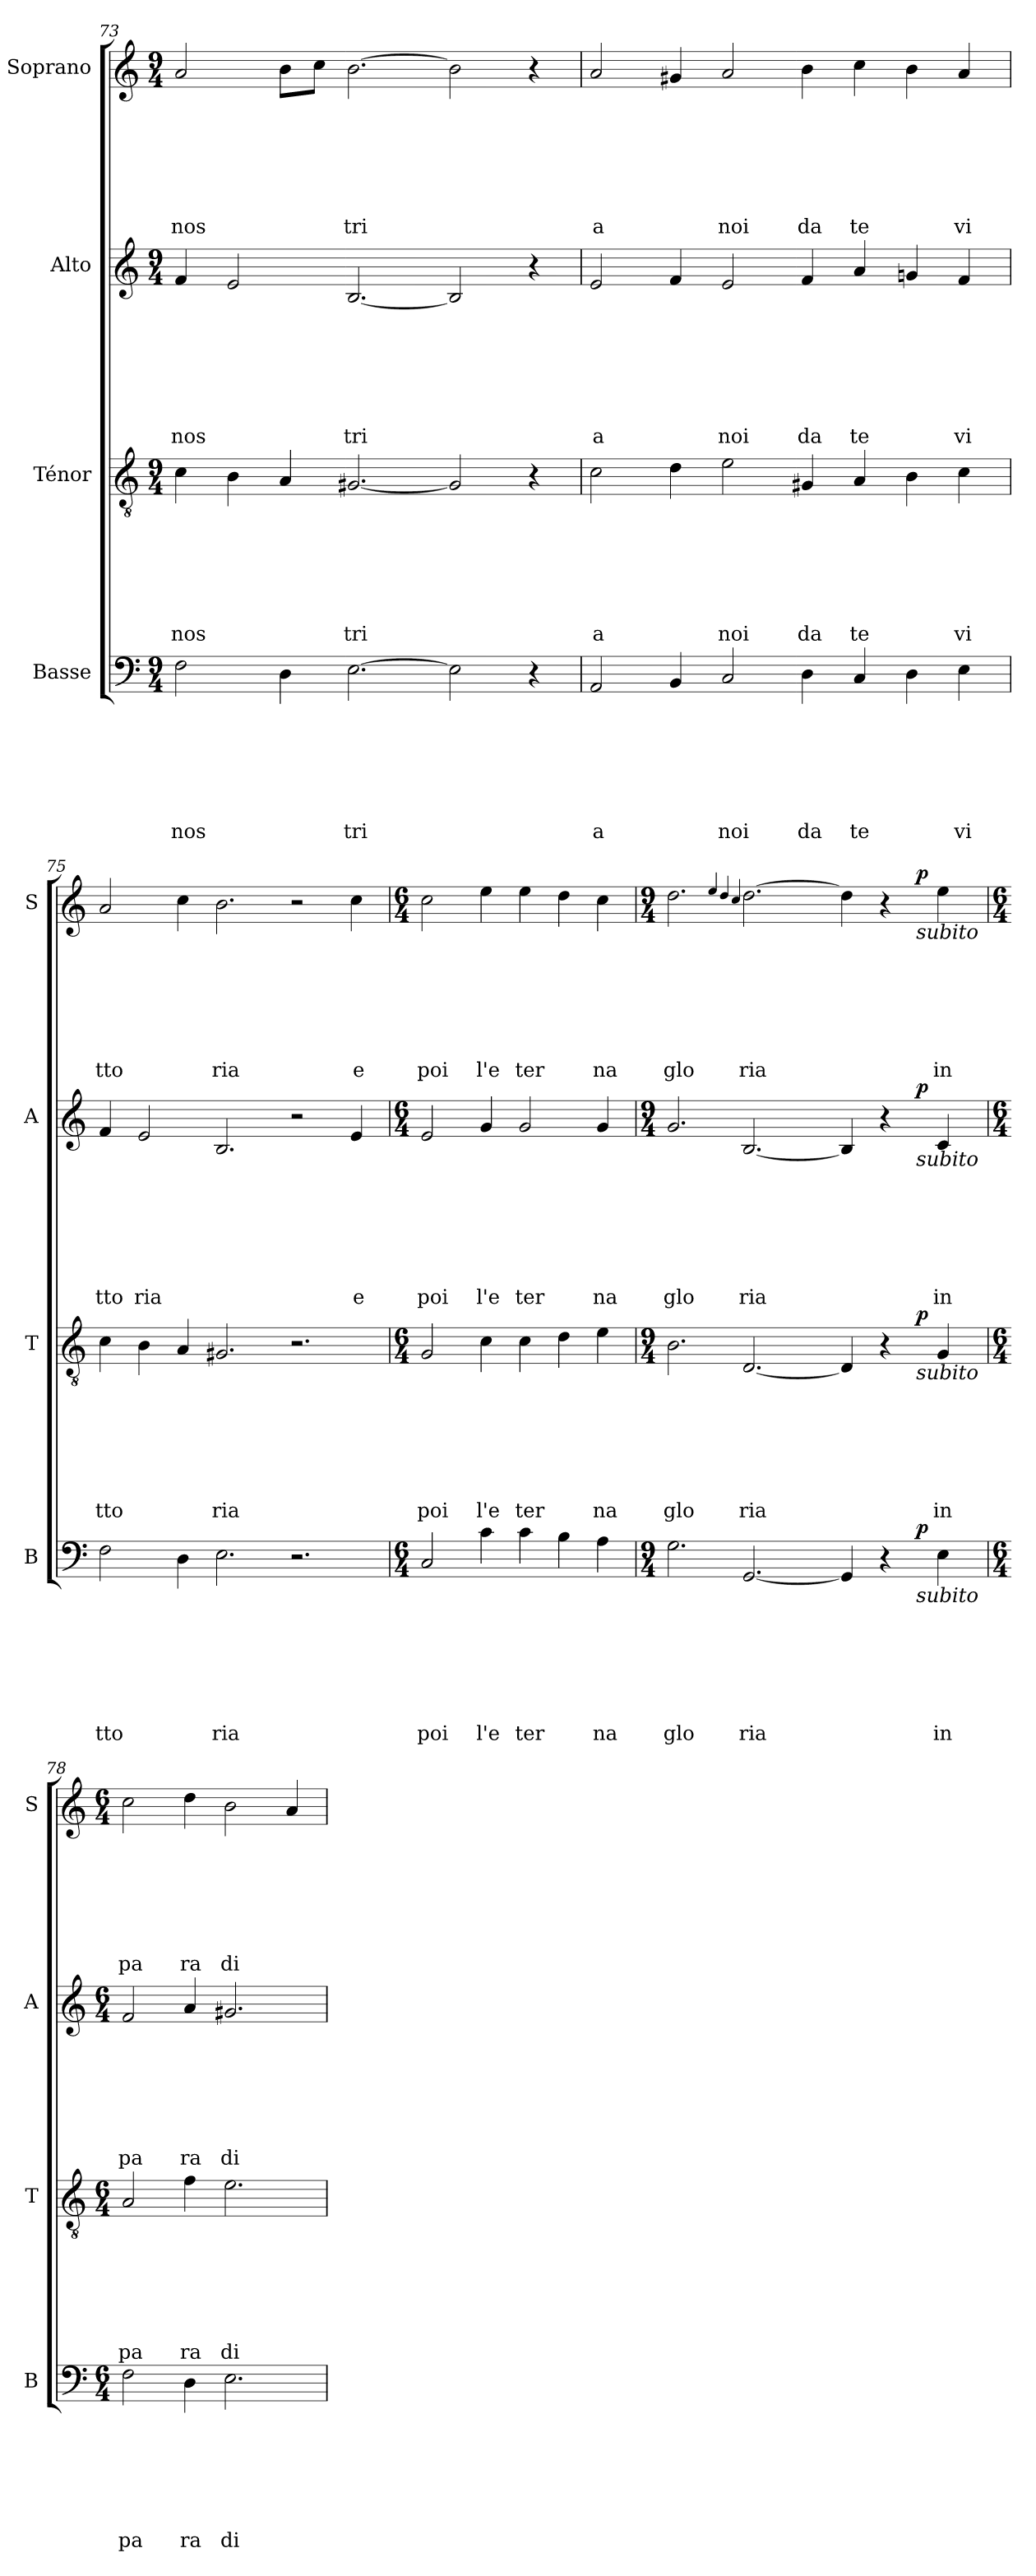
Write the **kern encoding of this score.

**kern	**text	**text	**text	**text	**text	**text	**text	**dynam	**kern	**text	**text	**text	**text	**text	**text	**text	**dynam	**kern	**text	**text	**text	**text	**text	**text	**text	**dynam	**kern	**text	**text	**text	**text	**text	**text	**text	**dynam
*part4	*part4	*part4	*part4	*part4	*part4	*part4	*part4	*part4	*part3	*part3	*part3	*part3	*part3	*part3	*part3	*part3	*part3	*part2	*part2	*part2	*part2	*part2	*part2	*part2	*part2	*part2	*part1	*part1	*part1	*part1	*part1	*part1	*part1	*part1	*part1
*staff4	*staff4	*staff4	*staff4	*staff4	*staff4	*staff4	*staff4	*staff4	*staff3	*staff3	*staff3	*staff3	*staff3	*staff3	*staff3	*staff3	*staff3	*staff2	*staff2	*staff2	*staff2	*staff2	*staff2	*staff2	*staff2	*staff2	*staff1	*staff1	*staff1	*staff1	*staff1	*staff1	*staff1	*staff1	*staff1
*I"Basse	*	*	*	*	*	*	*	*	*I"Ténor	*	*	*	*	*	*	*	*	*I"Alto	*	*	*	*	*	*	*	*	*I"Soprano	*	*	*	*	*	*	*	*
*I'B	*	*	*	*	*	*	*	*	*I'T	*	*	*	*	*	*	*	*	*I'A	*	*	*	*	*	*	*	*	*I'S	*	*	*	*	*	*	*	*
!!LO:LB:g=z
*clefF4	*	*	*	*	*	*	*	*	*clefGv2	*	*	*	*	*	*	*	*	*clefG2	*	*	*	*	*	*	*	*	*clefG2	*	*	*	*	*	*	*	*
*k[]	*	*	*	*	*	*	*	*	*k[]	*	*	*	*	*	*	*	*	*k[]	*	*	*	*	*	*	*	*	*k[]	*	*	*	*	*	*	*	*
*a:	*	*	*	*	*	*	*	*	*a:	*	*	*	*	*	*	*	*	*a:	*	*	*	*	*	*	*	*	*a:	*	*	*	*	*	*	*	*
*M9/4	*	*	*	*	*	*	*	*	*M9/4	*	*	*	*	*	*	*	*	*M9/4	*	*	*	*	*	*	*	*	*M9/4	*	*	*	*	*	*	*	*
=73	=73	=73	=73	=73	=73	=73	=73	=73	=73	=73	=73	=73	=73	=73	=73	=73	=73	=73	=73	=73	=73	=73	=73	=73	=73	=73	=73	=73	=73	=73	=73	=73	=73	=73	=73
!	!	!	!	!	!	!	!LO:LY:b	!	!	!	!	!	!	!	!	!LO:LY:b	!	!	!	!	!	!	!	!	!LO:LY:b	!	!	!	!	!	!	!	!	!LO:LY:b	!
2F\	.	.	.	.	.	.	nos	.	4c\	.	.	.	.	.	.	nos	.	4f/	.	.	.	.	.	.	nos	.	2a/	.	.	.	.	.	.	nos	.
.	.	.	.	.	.	.	.	.	4B\	.	.	.	.	.	.	.	.	2e/	.	.	.	.	.	.	.	.	.	.	.	.	.	.	.	.	.
4D\	.	.	.	.	.	.	.	.	4A/	.	.	.	.	.	.	.	.	.	.	.	.	.	.	.	.	.	8b\L	.	.	.	.	.	.	.	.
.	.	.	.	.	.	.	.	.	.	.	.	.	.	.	.	.	.	.	.	.	.	.	.	.	.	.	8cc\J	.	.	.	.	.	.	.	.
!	!	!	!	!	!	!	!LO:LY:b	!	!	!	!	!	!	!	!	!LO:LY:b	!	!	!	!	!	!	!	!	!LO:LY:b	!	!	!	!	!	!	!	!	!LO:LY:b	!
[2.E\	.	.	.	.	.	.	tri	.	[2.G#X/	.	.	.	.	.	.	tri	.	[2.B/	.	.	.	.	.	.	tri	.	[2.b\	.	.	.	.	.	.	tri	.
2E\]	.	.	.	.	.	.	.	.	2G#/]	.	.	.	.	.	.	.	.	2B/]	.	.	.	.	.	.	.	.	2b\]	.	.	.	.	.	.	.	.
4r	.	.	.	.	.	.	.	.	4r	.	.	.	.	.	.	.	.	4r	.	.	.	.	.	.	.	.	4r	.	.	.	.	.	.	.	.
=74	=74	=74	=74	=74	=74	=74	=74	=74	=74	=74	=74	=74	=74	=74	=74	=74	=74	=74	=74	=74	=74	=74	=74	=74	=74	=74	=74	=74	=74	=74	=74	=74	=74	=74	=74
!	!	!	!	!	!	!	!LO:LY:b	!	!	!	!	!	!	!	!	!LO:LY:b	!	!	!	!	!	!	!	!	!LO:LY:b	!	!	!	!	!	!	!	!	!LO:LY:b	!
2AA/	.	.	.	.	.	.	a	.	2c\	.	.	.	.	.	.	a	.	2e/	.	.	.	.	.	.	a	.	2a/	.	.	.	.	.	.	a	.
4BB/	.	.	.	.	.	.	.	.	4d\	.	.	.	.	.	.	.	.	4f/	.	.	.	.	.	.	.	.	4g#X/	.	.	.	.	.	.	.	.
!	!	!	!	!	!	!	!LO:LY:b	!	!	!	!	!	!	!	!	!LO:LY:b	!	!	!	!	!	!	!	!	!LO:LY:b	!	!	!	!	!	!	!	!	!LO:LY:b	!
2C/	.	.	.	.	.	.	noi	.	2e\	.	.	.	.	.	.	noi	.	2e/	.	.	.	.	.	.	noi	.	2a/	.	.	.	.	.	.	noi	.
!	!	!	!	!	!	!	!LO:LY:b	!	!	!	!	!	!	!	!	!LO:LY:b	!	!	!	!	!	!	!	!	!LO:LY:b	!	!	!	!	!	!	!	!	!LO:LY:b	!
4D\	.	.	.	.	.	.	da	.	4G#X/	.	.	.	.	.	.	da	.	4f/	.	.	.	.	.	.	da	.	4b\	.	.	.	.	.	.	da	.
!	!	!	!	!	!	!	!LO:LY:b	!	!	!	!	!	!	!	!	!LO:LY:b	!	!	!	!	!	!	!	!	!LO:LY:b	!	!	!	!	!	!	!	!	!LO:LY:b	!
4C/	.	.	.	.	.	.	te	.	4A/	.	.	.	.	.	.	te	.	4a/	.	.	.	.	.	.	te	.	4cc\	.	.	.	.	.	.	te	.
4D\	.	.	.	.	.	.	.	.	4B\	.	.	.	.	.	.	.	.	4gni/	.	.	.	.	.	.	.	.	4b\	.	.	.	.	.	.	.	.
!	!	!	!	!	!	!	!LO:LY:b	!	!	!	!	!	!	!	!	!LO:LY:b	!	!	!	!	!	!	!	!	!LO:LY:b	!	!	!	!	!	!	!	!	!LO:LY:b	!
4E\	.	.	.	.	.	.	vi	.	4c\	.	.	.	.	.	.	vi	.	4f/	.	.	.	.	.	.	vi	.	4a/	.	.	.	.	.	.	vi	.
=75	=75	=75	=75	=75	=75	=75	=75	=75	=75	=75	=75	=75	=75	=75	=75	=75	=75	=75	=75	=75	=75	=75	=75	=75	=75	=75	=75	=75	=75	=75	=75	=75	=75	=75	=75
!	!	!	!	!	!	!	!LO:LY:b	!	!	!	!	!	!	!	!	!LO:LY:b	!	!	!	!	!	!	!	!	!LO:LY:b	!	!	!	!	!	!	!	!	!LO:LY:b	!
2F\	.	.	.	.	.	.	tto	.	4c\	.	.	.	.	.	.	tto	.	4f/	.	.	.	.	.	.	tto	.	2a/	.	.	.	.	.	.	tto	.
!	!	!	!	!	!	!	!	!	!	!	!	!	!	!	!	!	!	!	!	!	!	!	!	!	!LO:LY:b	!	!	!	!	!	!	!	!	!	!
.	.	.	.	.	.	.	.	.	4B\	.	.	.	.	.	.	.	.	2e/	.	.	.	.	.	.	ria	.	.	.	.	.	.	.	.	.	.
4D\	.	.	.	.	.	.	.	.	4A/	.	.	.	.	.	.	.	.	.	.	.	.	.	.	.	.	.	4cc\	.	.	.	.	.	.	.	.
!	!	!	!	!	!	!	!LO:LY:b	!	!	!	!	!	!	!	!	!LO:LY:b	!	!	!	!	!	!	!	!	!	!	!	!	!	!	!	!	!	!LO:LY:b	!
2.E\	.	.	.	.	.	.	ria	.	2.G#X/	.	.	.	.	.	.	ria	.	2.B/	.	.	.	.	.	.	.	.	2.b\	.	.	.	.	.	.	ria	.
2.r	.	.	.	.	.	.	.	.	2.r	.	.	.	.	.	.	.	.	2r	.	.	.	.	.	.	.	.	2r	.	.	.	.	.	.	.	.
!	!	!	!	!	!	!	!	!	!	!	!	!	!	!	!	!	!	!	!	!	!	!	!	!	!LO:LY:b	!	!	!	!	!	!	!	!	!LO:LY:b	!
.	.	.	.	.	.	.	.	.	.	.	.	.	.	.	.	.	.	4e/	.	.	.	.	.	.	e	.	4cc\	.	.	.	.	.	.	e	.
!!LO:PB:g=z
=76	=76	=76	=76	=76	=76	=76	=76	=76	=76	=76	=76	=76	=76	=76	=76	=76	=76	=76	=76	=76	=76	=76	=76	=76	=76	=76	=76	=76	=76	=76	=76	=76	=76	=76	=76
*M6/4	*	*	*	*	*	*	*	*	*M6/4	*	*	*	*	*	*	*	*	*M6/4	*	*	*	*	*	*	*	*	*M6/4	*	*	*	*	*	*	*	*
!	!	!	!	!	!	!	!LO:LY:b	!	!	!	!	!	!	!	!	!LO:LY:b	!	!	!	!	!	!	!	!	!LO:LY:b	!	!	!	!	!	!	!	!	!LO:LY:b	!
2C/	.	.	.	.	.	.	poi	.	2G/	.	.	.	.	.	.	poi	.	2e/	.	.	.	.	.	.	poi	.	2cc\	.	.	.	.	.	.	poi	.
!	!	!	!	!	!	!	!LO:LY:b	!	!	!	!	!	!	!	!	!LO:LY:b	!	!	!	!	!	!	!	!	!LO:LY:b	!	!	!	!	!	!	!	!	!LO:LY:b	!
4c\	.	.	.	.	.	.	l'e	.	4c\	.	.	.	.	.	.	l'e	.	4g/	.	.	.	.	.	.	l'e	.	4ee\	.	.	.	.	.	.	l'e	.
!	!	!	!	!	!	!	!LO:LY:b	!	!	!	!	!	!	!	!	!LO:LY:b	!	!	!	!	!	!	!	!	!LO:LY:b	!	!	!	!	!	!	!	!	!LO:LY:b	!
4c\	.	.	.	.	.	.	ter	.	4c\	.	.	.	.	.	.	ter	.	2g/	.	.	.	.	.	.	ter	.	4ee\	.	.	.	.	.	.	ter	.
4B\	.	.	.	.	.	.	.	.	4d\	.	.	.	.	.	.	.	.	.	.	.	.	.	.	.	.	.	4dd\	.	.	.	.	.	.	.	.
!	!	!	!	!	!	!	!LO:LY:b	!	!	!	!	!	!	!	!	!LO:LY:b	!	!	!	!	!	!	!	!	!LO:LY:b	!	!	!	!	!	!	!	!	!LO:LY:b	!
4A\	.	.	.	.	.	.	na	.	4e\	.	.	.	.	.	.	na	.	4g/	.	.	.	.	.	.	na	.	4cc\	.	.	.	.	.	.	na	.
=77	=77	=77	=77	=77	=77	=77	=77	=77	=77	=77	=77	=77	=77	=77	=77	=77	=77	=77	=77	=77	=77	=77	=77	=77	=77	=77	=77	=77	=77	=77	=77	=77	=77	=77	=77
*M9/4	*	*	*	*	*	*	*	*	*M9/4	*	*	*	*	*	*	*	*	*M9/4	*	*	*	*	*	*	*	*	*M9/4	*	*	*	*	*	*	*	*
!	!	!	!	!	!	!	!LO:LY:b	!	!	!	!	!	!	!	!	!LO:LY:b	!	!	!	!	!	!	!	!	!LO:LY:b	!	!	!	!	!	!	!	!	!LO:LY:b	!
*^	*	*	*	*	*	*	*	*	*^	*	*	*	*	*	*	*	*	*^	*	*	*	*	*	*	*	*	*^	*	*	*	*	*	*	*	*
2.G\	1ryy	.	.	.	.	.	.	glo	.	2.B\	1ryy	.	.	.	.	.	.	glo	.	2.g/	1ryy	.	.	.	.	.	.	glo	.	2.dd\	1ryy	.	.	.	.	.	.	glo	.
.	.	.	.	.	.	.	.	.	.	.	.	.	.	.	.	.	.	.	.	.	.	.	.	.	.	.	.	.	.	4qqee/	.	.	.	.	.	.	.	.	.
.	.	.	.	.	.	.	.	.	.	.	.	.	.	.	.	.	.	.	.	.	.	.	.	.	.	.	.	.	.	4qqdd/	.	.	.	.	.	.	.	.	.
.	.	.	.	.	.	.	.	.	.	.	.	.	.	.	.	.	.	.	.	.	.	.	.	.	.	.	.	.	.	4qqcc/	.	.	.	.	.	.	.	.	.
!	!	!	!	!	!	!	!	!LO:LY:b	!	!	!	!	!	!	!	!	!	!LO:LY:b	!	!	!	!	!	!	!	!	!	!LO:LY:b	!	!	!	!	!	!	!	!	!	!LO:LY:b	!
[2.GG/	.	.	.	.	.	.	.	ria	.	[2.D/	.	.	.	.	.	.	.	ria	.	[2.B/	.	.	.	.	.	.	.	ria	.	[2.dd\	.	.	.	.	.	.	.	ria	.
.	2ryy	.	.	.	.	.	.	.	.	.	2ryy	.	.	.	.	.	.	.	.	.	2ryy	.	.	.	.	.	.	.	.	.	2ryy	.	.	.	.	.	.	.	.
4GG/]	4ryy	.	.	.	.	.	.	.	.	4D/]	4ryy	.	.	.	.	.	.	.	.	4B/]	4ryy	.	.	.	.	.	.	.	.	4dd\]	4ryy	.	.	.	.	.	.	.	.
4r	8ryy	.	.	.	.	.	.	.	.	4r	8ryy	.	.	.	.	.	.	.	.	4r	8ryy	.	.	.	.	.	.	.	.	4r	8ryy	.	.	.	.	.	.	.	.
.	32ryy	.	.	.	.	.	.	.	.	.	32ryy	.	.	.	.	.	.	.	.	.	32ryy	.	.	.	.	.	.	.	.	.	32ryy	.	.	.	.	.	.	.	.
!	!	!	!	!	!	!	!	!	!	!	!	!	!	!	!	!	!	!	!	!	!	!	!	!	!	!	!	!	!	!	!LO:TX:b:i:t=subito	!	!	!	!	!	!	!	!
!	!	!	!	!	!	!	!	!	!	!	!	!	!	!	!	!	!	!	!	!	!LO:TX:b:i:t=subito	!	!	!	!	!	!	!	!	!	!	!	!	!	!	!	!	!	!
!	!	!	!	!	!	!	!	!	!	!	!LO:TX:b:i:t=subito	!	!	!	!	!	!	!	!	!	!	!	!	!	!	!	!	!	!	!	!	!	!	!	!	!	!	!	!
!	!LO:TX:b:i:t=subito	!	!	!	!	!	!	!	!	!	!	!	!	!	!	!	!	!	!	!	!	!	!	!	!	!	!	!	!	!	!	!	!	!	!	!	!	!	!
!	!	!	!	!	!	!	!	!	!LO:DY:b	!	!	!	!	!	!	!	!	!	!LO:DY:b	!	!	!	!	!	!	!	!	!	!LO:DY:b	!	!	!	!	!	!	!	!	!	!LO:DY:b
.	4ryy	.	.	.	.	.	.	.	p	.	4ryy	.	.	.	.	.	.	.	p	.	4ryy	.	.	.	.	.	.	.	p	.	4ryy	.	.	.	.	.	.	.	p
!	!	!	!	!	!	!	!	!LO:LY:b	!	!	!	!	!	!	!	!	!	!LO:LY:b	!	!	!	!	!	!	!	!	!	!LO:LY:b	!	!	!	!	!	!	!	!	!	!LO:LY:b	!
4E\	.	.	.	.	.	.	.	in	.	4G/	.	.	.	.	.	.	.	in	.	4c/	.	.	.	.	.	.	.	in	.	4ee\	.	.	.	.	.	.	.	in	.
.	16.ryy	.	.	.	.	.	.	.	.	.	16.ryy	.	.	.	.	.	.	.	.	.	16.ryy	.	.	.	.	.	.	.	.	.	16.ryy	.	.	.	.	.	.	.	.
*v	*v	*	*	*	*	*	*	*	*	*	*	*	*	*	*	*	*	*	*	*v	*v	*	*	*	*	*	*	*	*	*v	*v	*	*	*	*	*	*	*	*
*	*	*	*	*	*	*	*	*	*v	*v	*	*	*	*	*	*	*	*	*	*	*	*	*	*	*	*	*	*	*	*	*	*	*	*	*	*
=78	=78	=78	=78	=78	=78	=78	=78	=78	=78	=78	=78	=78	=78	=78	=78	=78	=78	=78	=78	=78	=78	=78	=78	=78	=78	=78	=78	=78	=78	=78	=78	=78	=78	=78	=78
*M6/4	*	*	*	*	*	*	*	*	*M6/4	*	*	*	*	*	*	*	*	*M6/4	*	*	*	*	*	*	*	*	*M6/4	*	*	*	*	*	*	*	*
*^	*	*	*	*	*	*	*	*	*^	*	*	*	*	*	*	*	*	*^	*	*	*	*	*	*	*	*	*^	*	*	*	*	*	*	*	*
!	!	!	!	!	!	!	!	!LO:LY:b	!	!	!	!	!	!	!	!	!	!LO:LY:b	!	!	!	!	!	!	!	!	!	!LO:LY:b	!	!	!	!	!	!	!	!	!	!LO:LY:b	!
*v	*v	*	*	*	*	*	*	*	*	*	*	*	*	*	*	*	*	*	*	*v	*v	*	*	*	*	*	*	*	*	*v	*v	*	*	*	*	*	*	*	*
*	*	*	*	*	*	*	*	*	*v	*v	*	*	*	*	*	*	*	*	*	*	*	*	*	*	*	*	*	*	*	*	*	*	*	*	*	*
2F\	.	.	.	.	.	.	pa	.	2A/	.	.	.	.	.	.	pa	.	2f/	.	.	.	.	.	.	pa	.	2cc\	.	.	.	.	.	.	pa	.
!	!	!	!	!	!	!	!LO:LY:b	!	!	!	!	!	!	!	!	!LO:LY:b	!	!	!	!	!	!	!	!	!LO:LY:b	!	!	!	!	!	!	!	!	!LO:LY:b	!
4D\	.	.	.	.	.	.	ra	.	4f\	.	.	.	.	.	.	ra	.	4a/	.	.	.	.	.	.	ra	.	4dd\	.	.	.	.	.	.	ra	.
!	!	!	!	!	!	!	!LO:LY:b	!	!	!	!	!	!	!	!	!LO:LY:b	!	!	!	!	!	!	!	!	!LO:LY:b	!	!	!	!	!	!	!	!	!LO:LY:b	!
2.E\	.	.	.	.	.	.	di	.	2.e\	.	.	.	.	.	.	di	.	2.g#X/	.	.	.	.	.	.	di	.	2b\	.	.	.	.	.	.	di	.
.	.	.	.	.	.	.	.	.	.	.	.	.	.	.	.	.	.	.	.	.	.	.	.	.	.	.	4a/	.	.	.	.	.	.	.	.
=	=	=	=	=	=	=	=	=	=	=	=	=	=	=	=	=	=	=	=	=	=	=	=	=	=	=	=	=	=	=	=	=	=	=	=
*-	*-	*-	*-	*-	*-	*-	*-	*-	*-	*-	*-	*-	*-	*-	*-	*-	*-	*-	*-	*-	*-	*-	*-	*-	*-	*-	*-	*-	*-	*-	*-	*-	*-	*-	*-
